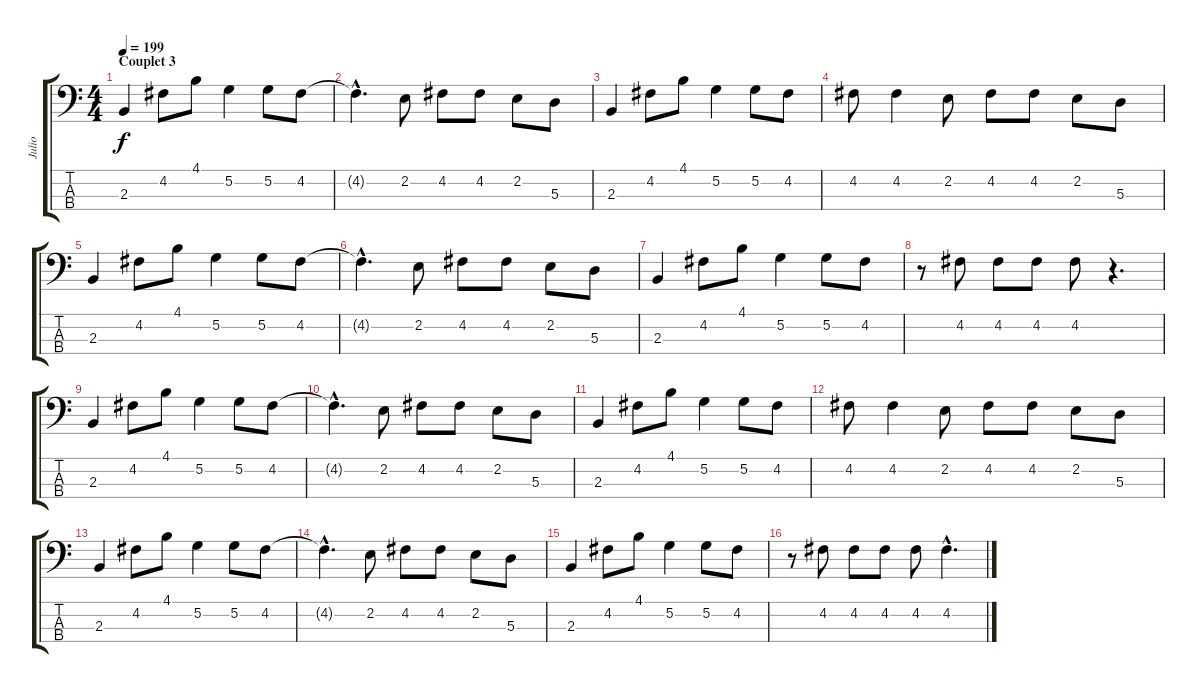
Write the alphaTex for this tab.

\track ("Julio" "Julio") {instrument electricbassfinger}
\staff {score tabs}
\tuning (G2 D2 A1 E1) {hide}
\ts (4 4)
\section ("" "Couplet 3")
\tempo 199
\clef f4
\ks c
2.3.4{dy f} 4.2.8 4.1.8 5.2.4 5.2.8 4.2.8 |
4.2{hac t}.4{d} 2.2.8 4.2.8 4.2.8 2.2.8 5.3.8 |
2.3.4 4.2.8 4.1.8 5.2.4 5.2.8 4.2.8 |
4.2.8 4.2.4 2.2.8 4.2.8 4.2.8 2.2.8 5.3.8 |
2.3.4 4.2.8 4.1.8 5.2.4 5.2.8 4.2.8 |
4.2{hac t}.4{d} 2.2.8 4.2.8 4.2.8 2.2.8 5.3.8 |
2.3.4 4.2.8 4.1.8 5.2.4 5.2.8 4.2.8 |
r.8 4.2.8 4.2.8 4.2.8 4.2.8 r.4{d} |
2.3.4 4.2.8 4.1.8 5.2.4 5.2.8 4.2.8 |
4.2{hac t}.4{d} 2.2.8 4.2.8 4.2.8 2.2.8 5.3.8 |
2.3.4 4.2.8 4.1.8 5.2.4 5.2.8 4.2.8 |
4.2.8 4.2.4 2.2.8 4.2.8 4.2.8 2.2.8 5.3.8 |
2.3.4 4.2.8 4.1.8 5.2.4 5.2.8 4.2.8 |
4.2{hac t}.4{d} 2.2.8 4.2.8 4.2.8 2.2.8 5.3.8 |
2.3.4 4.2.8 4.1.8 5.2.4 5.2.8 4.2.8 |
r.8 4.2.8 4.2.8 4.2.8 4.2.8 4.2{hac}.4{d}
